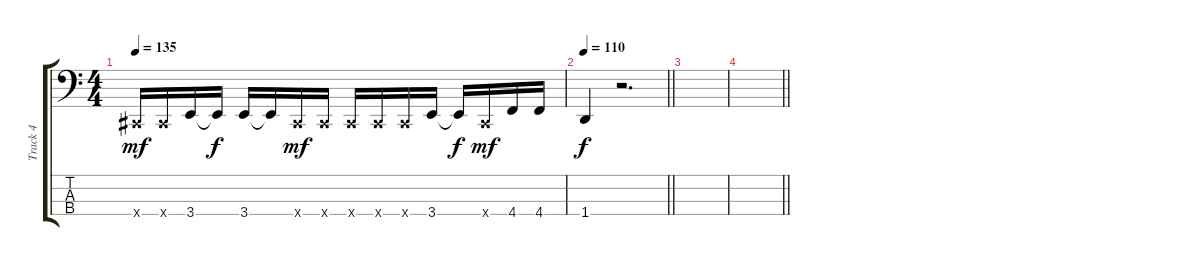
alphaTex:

\track ("Track 4" "Track 4") {instrument slapbass1}
\staff {score tabs}
\tuning (Gb2 Db2 Ab1 Db1) {hide}
\ts (4 4)
\tempo 135
\clef f4
\ks c
0.4{x}.16{dy mf} 0.4{x}.16 3.4.16 3.4{t}.16{dy f} 3.4.16 3.4{t}.16 0.4{x}.16{dy mf} 0.4{x}.16 0.4{x}.16 0.4{x}.16 0.4{x}.16 3.4.16 3.4{t}.16{dy f} 0.4{x}.16{dy mf} 4.4.16 4.4.16 |
\tempo 110
\barLineRight lightlight
1.4.4{dy f} r.2{d} |
|
\barLineRight lightlight
